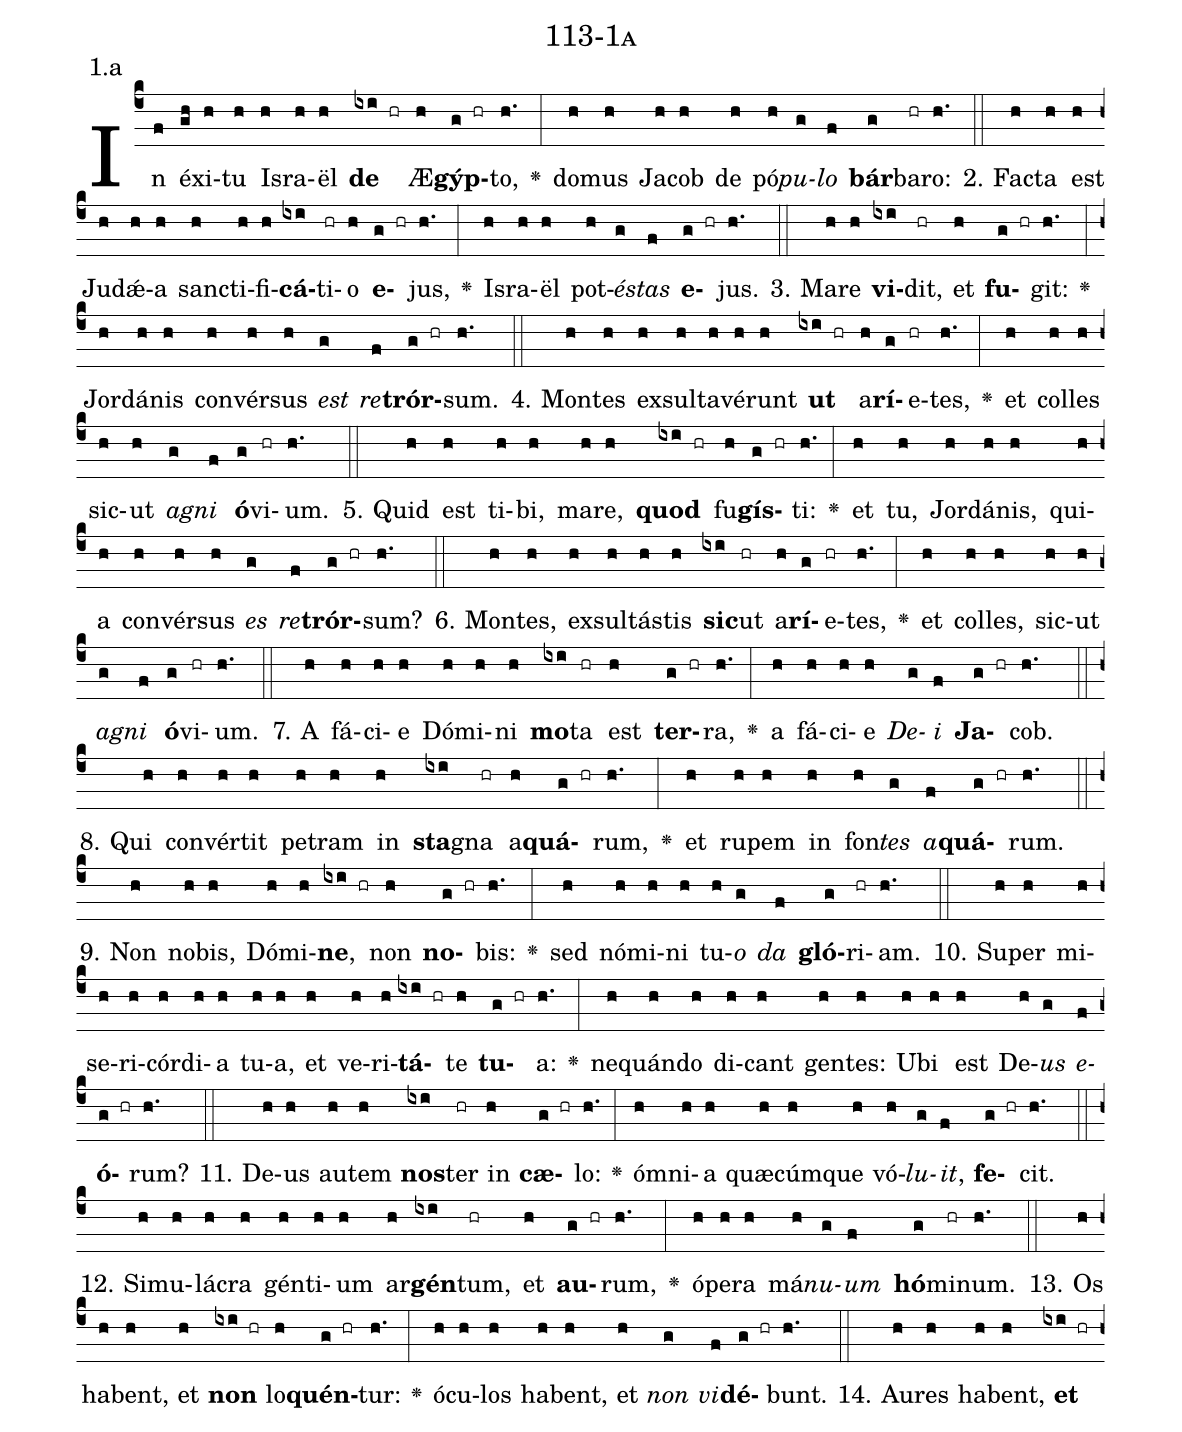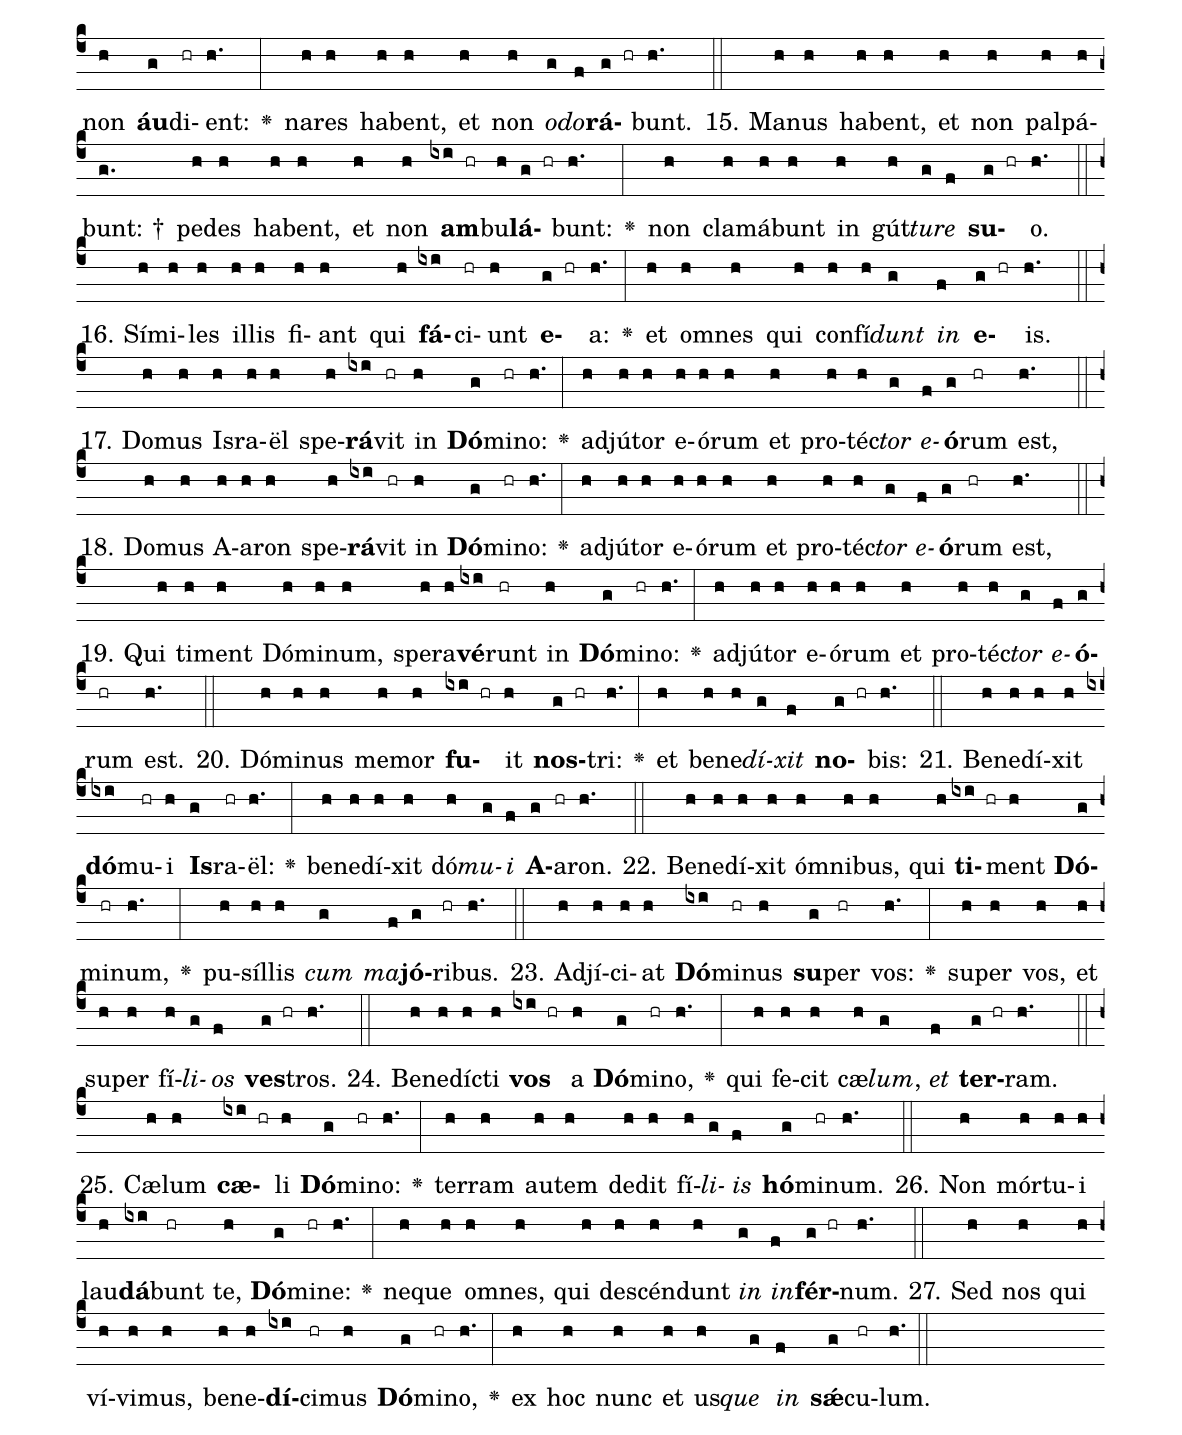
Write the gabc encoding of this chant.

name: 113-1a;
annotation: 1.a;
%%
(c4)In(f) éx(gh)i(h)tu(h) Is(h)ra(h)ël(h) <b>de</b>(ixi hr) Æ(h)<b>gýp</b>(g hr)to,(h.) <v>\greheightstar</v>(:) do(h)mus(h) Ja(h)cob(h) de(h) pó(h)<i>pu</i>(g)<i>lo</i>(f) <b>bár</b>(g)ba(hr)ro:(h.) (::)
2. Fac(h)ta(h) est(h) Ju(h)dǽ(h)a(h) sanc(h)ti(h)fi(h)<b>cá</b>(ixi)ti(hr)o(h) <b>e</b>(g hr)jus,(h.) <v>\greheightstar</v>(:) Is(h)ra(h)ël(h) pot(h)<i>és</i>(g)<i>tas</i>(f) <b>e</b>(g hr)jus.(h.) (::)
3. Ma(h)re(h) <b>vi</b>(ixi)dit,(hr) et(h) <b>fu</b>(g hr)git:(h.) <v>\greheightstar</v>(:) Jor(h)dá(h)nis(h) con(h)vér(h)sus(h) <i>est</i>(g) <i>re</i>(f)<b>trór</b>(g hr)sum.(h.) (::)
4. Mon(h)tes(h) ex(h)sul(h)ta(h)vé(h)runt(h) <b>ut</b>(ixi hr) a(h)<b>rí</b>(g)e(hr)tes,(h.) <v>\greheightstar</v>(:) et(h) col(h)les(h) sic(h)ut(h) <i>a</i>(g)<i>gni</i>(f) <b>ó</b>(g)vi(hr)um.(h.) (::)
5. Quid(h) est(h) ti(h)bi,(h) ma(h)re,(h) <b>quod</b>(ixi hr) fu(h)<b>gís</b>(g hr)ti:(h.) <v>\greheightstar</v>(:) et(h) tu,(h) Jor(h)dá(h)nis,(h) qui(h)a(h) con(h)vér(h)sus(h) <i>es</i>(g) <i>re</i>(f)<b>trór</b>(g hr)sum?(h.) (::)
6. Mon(h)tes,(h) ex(h)sul(h)tás(h)tis(h) <b>sic</b>(ixi)ut(hr) a(h)<b>rí</b>(g)e(hr)tes,(h.) <v>\greheightstar</v>(:) et(h) col(h)les,(h) sic(h)ut(h) <i>a</i>(g)<i>gni</i>(f) <b>ó</b>(g)vi(hr)um.(h.) (::)
7. A(h) fá(h)ci(h)e(h) Dó(h)mi(h)ni(h) <b>mo</b>(ixi)ta(hr) est(h) <b>ter</b>(g hr)ra,(h.) <v>\greheightstar</v>(:) a(h) fá(h)ci(h)e(h) <i>De</i>(g)<i>i</i>(f) <b>Ja</b>(g hr)cob.(h.) (::)
8. Qui(h) con(h)vér(h)tit(h) pe(h)tram(h) in(h) <b>sta</b>(ixi)gna(hr) a(h)<b>quá</b>(g hr)rum,(h.) <v>\greheightstar</v>(:) et(h) ru(h)pem(h) in(h) fon(h)<i>tes</i>(g) <i>a</i>(f)<b>quá</b>(g hr)rum.(h.) (::)
9. Non(h) no(h)bis,(h) Dó(h)mi(h)<b>ne</b>,(ixi hr) non(h) <b>no</b>(g hr)bis:(h.) <v>\greheightstar</v>(:) sed(h) nó(h)mi(h)ni(h) tu(h)<i>o</i>(g) <i>da</i>(f) <b>gló</b>(g)ri(hr)am.(h.) (::)
10. Su(h)per(h) mi(h)se(h)ri(h)cór(h)di(h)a(h) tu(h)a,(h) et(h) ve(h)ri(h)<b>tá</b>(ixi hr)te(h) <b>tu</b>(g hr)a:(h.) <v>\greheightstar</v>(:) ne(h)quán(h)do(h) di(h)cant(h) gen(h)tes:(h) U(h)bi(h) est(h) De(h)<i>us</i>(g) <i>e</i>(f)<b>ó</b>(g hr)rum?(h.) (::)
11. De(h)us(h) au(h)tem(h) <b>nos</b>(ixi)ter(hr) in(h) <b>cæ</b>(g hr)lo:(h.) <v>\greheightstar</v>(:) óm(h)ni(h)a(h) quæ(h)cúm(h)que(h) vó(h)<i>lu</i>(g)<i>it</i>,(f) <b>fe</b>(g hr)cit.(h.) (::)
12. Si(h)mu(h)lá(h)cra(h) gén(h)ti(h)um(h) ar(h)<b>gén</b>(ixi)tum,(hr) et(h) <b>au</b>(g hr)rum,(h.) <v>\greheightstar</v>(:) ó(h)pe(h)ra(h) má(h)<i>nu</i>(g)<i>um</i>(f) <b>hó</b>(g)mi(hr)num.(h.) (::)
13. Os(h) ha(h)bent,(h) et(h) <b>non</b>(ixi hr) lo(h)<b>quén</b>(g hr)tur:(h.) <v>\greheightstar</v>(:) ó(h)cu(h)los(h) ha(h)bent,(h) et(h) <i>non</i>(g) <i>vi</i>(f)<b>dé</b>(g hr)bunt.(h.) (::)
14. Au(h)res(h) ha(h)bent,(h) <b>et</b>(ixi hr) non(h) <b>áu</b>(g)di(hr)ent:(h.) <v>\greheightstar</v>(:) na(h)res(h) ha(h)bent,(h) et(h) non(h) <i>o</i>(g)<i>do</i>(f)<b>rá</b>(g hr)bunt.(h.) (::)
15. Ma(h)nus(h) ha(h)bent,(h) et(h) non(h) pal(h)pá(h)bunt: †(g.) pe(h)des(h) ha(h)bent,(h) et(h) non(h) <b>am</b>(ixi hr)bu(h)<b>lá</b>(g hr)bunt:(h.) <v>\greheightstar</v>(:) non(h) cla(h)má(h)bunt(h) in(h) gút(h)<i>tu</i>(g)<i>re</i>(f) <b>su</b>(g hr)o.(h.) (::)
16. Sí(h)mi(h)les(h) il(h)lis(h) fi(h)ant(h) qui(h) <b>fá</b>(ixi)ci(hr)unt(h) <b>e</b>(g hr)a:(h.) <v>\greheightstar</v>(:) et(h) om(h)nes(h) qui(h) con(h)fí(h)<i>dunt</i>(g) <i>in</i>(f) <b>e</b>(g hr)is.(h.) (::)
17. Do(h)mus(h) Is(h)ra(h)ël(h) spe(h)<b>rá</b>(ixi)vit(hr) in(h) <b>Dó</b>(g)mi(hr)no:(h.) <v>\greheightstar</v>(:) ad(h)jú(h)tor(h) e(h)ó(h)rum(h) et(h) pro(h)téc(h)<i>tor</i>(g) <i>e</i>(f)<b>ó</b>(g)rum(hr) est,(h.) (::)
18. Do(h)mus(h) A(h)a(h)ron(h) spe(h)<b>rá</b>(ixi)vit(hr) in(h) <b>Dó</b>(g)mi(hr)no:(h.) <v>\greheightstar</v>(:) ad(h)jú(h)tor(h) e(h)ó(h)rum(h) et(h) pro(h)téc(h)<i>tor</i>(g) <i>e</i>(f)<b>ó</b>(g)rum(hr) est,(h.) (::)
19. Qui(h) ti(h)ment(h) Dó(h)mi(h)num,(h) spe(h)ra(h)<b>vé</b>(ixi)runt(hr) in(h) <b>Dó</b>(g)mi(hr)no:(h.) <v>\greheightstar</v>(:) ad(h)jú(h)tor(h) e(h)ó(h)rum(h) et(h) pro(h)téc(h)<i>tor</i>(g) <i>e</i>(f)<b>ó</b>(g)rum(hr) est.(h.) (::)
20. Dó(h)mi(h)nus(h) me(h)mor(h) <b>fu</b>(ixi hr)it(h) <b>nos</b>(g hr)tri:(h.) <v>\greheightstar</v>(:) et(h) be(h)ne(h)<i>dí</i>(g)<i>xit</i>(f) <b>no</b>(g hr)bis:(h.) (::)
21. Be(h)ne(h)dí(h)xit(h) <b>dó</b>(ixi)mu(hr)i(h) <b>Is</b>(g)ra(hr)ël:(h.) <v>\greheightstar</v>(:) be(h)ne(h)dí(h)xit(h) dó(h)<i>mu</i>(g)<i>i</i>(f) <b>A</b>(g)a(hr)ron.(h.) (::)
22. Be(h)ne(h)dí(h)xit(h) óm(h)ni(h)bus,(h) qui(h) <b>ti</b>(ixi hr)ment(h) <b>Dó</b>(g)mi(hr)num,(h.) <v>\greheightstar</v>(:) pu(h)síl(h)lis(h) <i>cum</i>(g) <i>ma</i>(f)<b>jó</b>(g)ri(hr)bus.(h.) (::)
23. Ad(h)jí(h)ci(h)at(h) <b>Dó</b>(ixi)mi(hr)nus(h) <b>su</b>(g)per(hr) vos:(h.) <v>\greheightstar</v>(:) su(h)per(h) vos,(h) et(h) su(h)per(h) fí(h)<i>li</i>(g)<i>os</i>(f) <b>ves</b>(g hr)tros.(h.) (::)
24. Be(h)ne(h)díc(h)ti(h) <b>vos</b>(ixi hr) a(h) <b>Dó</b>(g)mi(hr)no,(h.) <v>\greheightstar</v>(:) qui(h) fe(h)cit(h) cæ(h)<i>lum</i>,(g) <i>et</i>(f) <b>ter</b>(g hr)ram.(h.) (::)
25. Cæ(h)lum(h) <b>cæ</b>(ixi hr)li(h) <b>Dó</b>(g)mi(hr)no:(h.) <v>\greheightstar</v>(:) ter(h)ram(h) au(h)tem(h) de(h)dit(h) fí(h)<i>li</i>(g)<i>is</i>(f) <b>hó</b>(g)mi(hr)num.(h.) (::)
26. Non(h) mór(h)tu(h)i(h) lau(h)<b>dá</b>(ixi)bunt(hr) te,(h) <b>Dó</b>(g)mi(hr)ne:(h.) <v>\greheightstar</v>(:) ne(h)que(h) om(h)nes,(h) qui(h) de(h)scén(h)dunt(h) <i>in</i>(g) <i>in</i>(f)<b>fér</b>(g hr)num.(h.) (::)
27. Sed(h) nos(h) qui(h) ví(h)vi(h)mus,(h) be(h)ne(h)<b>dí</b>(ixi)ci(hr)mus(h) <b>Dó</b>(g)mi(hr)no,(h.) <v>\greheightstar</v>(:) ex(h) hoc(h) nunc(h) et(h) us(h)<i>que</i>(g) <i>in</i>(f) <b>sǽ</b>(g)cu(hr)lum.(h.) (::)
